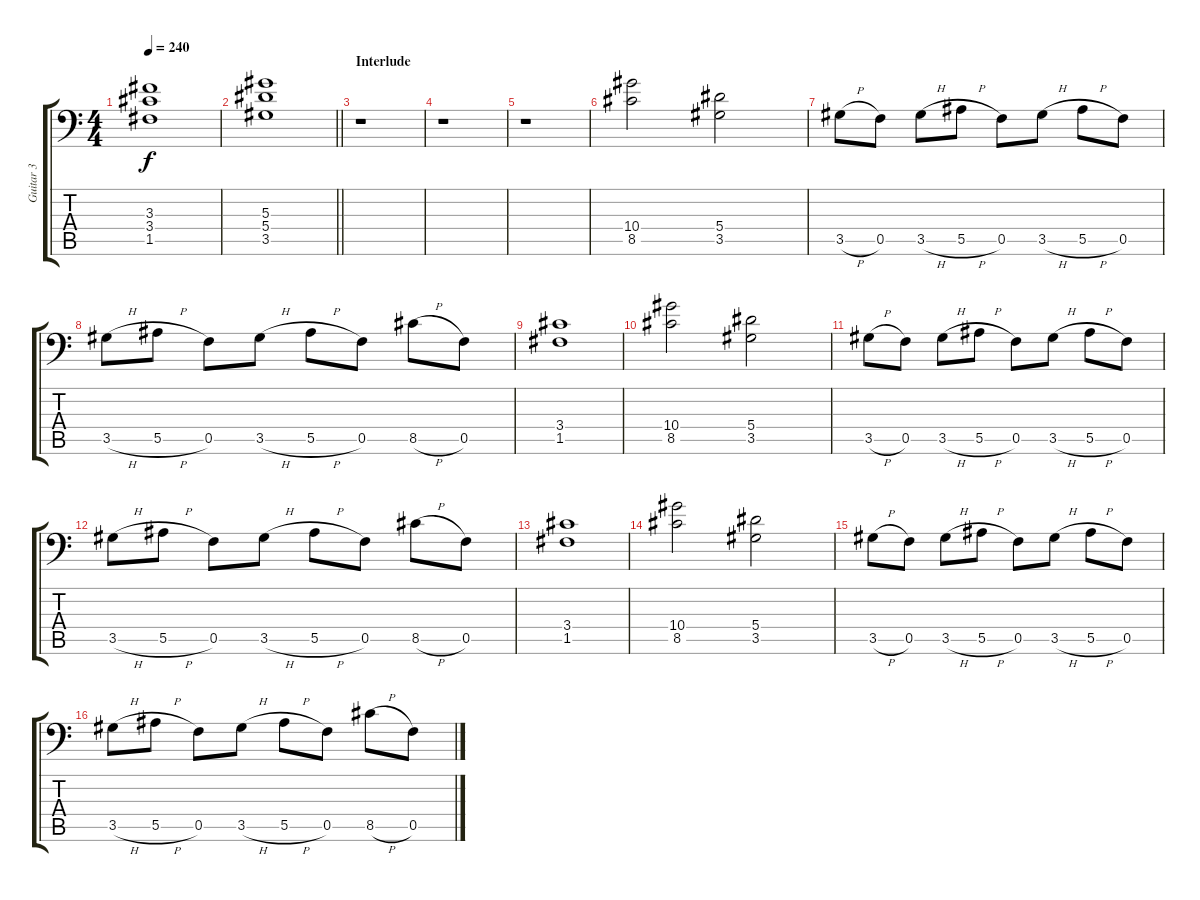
\track ("Guitar 3" "Guitar 3") {instrument distortionguitar}
\staff {score tabs}
\tuning (C4 G3 Eb3 Bb2 F2 Bb1) {hide}
\ts (4 4)
\tempo 240
\clef f4
\ks c
(3.3 3.4 1.5).1{dy f} |
\barLineRight lightlight
(5.3 5.4 3.5).1 |
\section ("" "Interlude")
r.1 |
r.1 |
r.1 |
(10.4 8.5).2 (5.4 3.5).2 |
3.5{h}.8 0.5.8 3.5{h}.8 5.5{h}.8 0.5.8 3.5{h}.8 5.5{h}.8 0.5.8 |
3.5{h}.8 5.5{h}.8 0.5.8 3.5{h}.8 5.5{h}.8 0.5.8 8.5{h}.8 0.5.8 |
(3.4 1.5).1 |
(10.4 8.5).2 (5.4 3.5).2 |
3.5{h}.8 0.5.8 3.5{h}.8 5.5{h}.8 0.5.8 3.5{h}.8 5.5{h}.8 0.5.8 |
3.5{h}.8 5.5{h}.8 0.5.8 3.5{h}.8 5.5{h}.8 0.5.8 8.5{h}.8 0.5.8 |
(3.4 1.5).1 |
(10.4 8.5).2 (5.4 3.5).2 |
3.5{h}.8 0.5.8 3.5{h}.8 5.5{h}.8 0.5.8 3.5{h}.8 5.5{h}.8 0.5.8 |
3.5{h}.8 5.5{h}.8 0.5.8 3.5{h}.8 5.5{h}.8 0.5.8 8.5{h}.8 0.5.8
